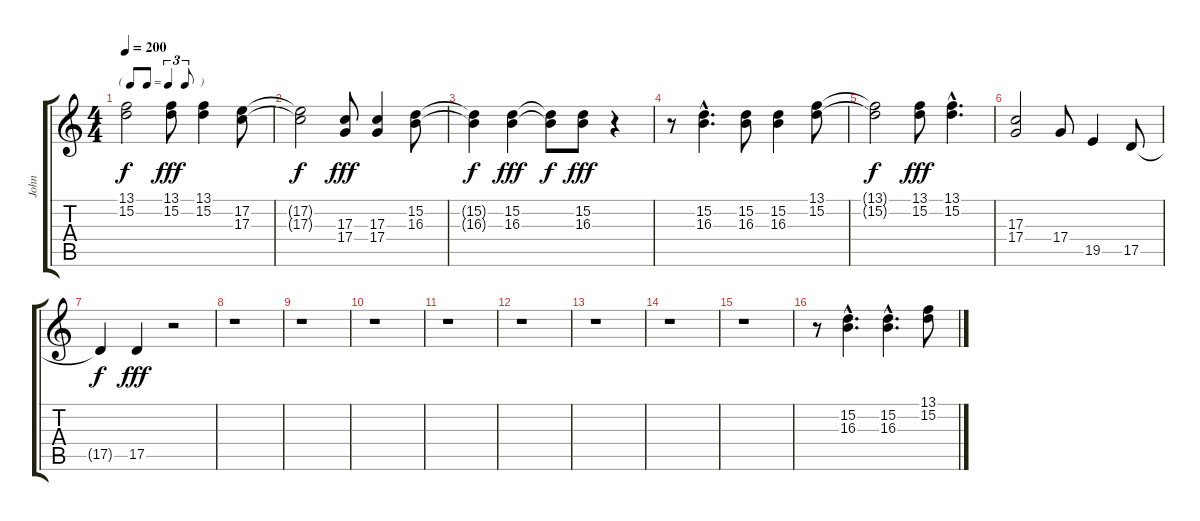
\track ("John" "John") {instrument tenorsax}
\staff {score tabs}
\tuning (E4 B3 G3 D3 A2 E2) {hide}
\ts (4 4)
\tf triplet8th
\tempo 200
\clef g2
\ks c
(13.1{t} 15.2{t}).2{dy f} (13.1 15.2).8{dy fff} (13.1 15.2).4 (17.2 17.3).8 |
(17.2{t} 17.3{t}).2{dy f} (17.3 17.4).8{dy fff} (17.3 17.4).4 (15.2 16.3).8 |
(15.2{t} 16.3{t}).4{dy f} (15.2 16.3).4{dy fff} (15.2{t} 16.3{t}).8{dy f} (15.2 16.3).8{dy fff} r.4 |
r.8 (15.2{hac} 16.3{hac}).4{d} (15.2 16.3).8 (15.2 16.3).4 (13.1 15.2).8 |
(13.1{t} 15.2{t}).2{dy f} (13.1 15.2).8{dy fff} (13.1{hac} 15.2{hac}).4{d} |
(17.3 17.4).2 17.4.8 19.5.4 17.5.8 |
17.5{t}.4{dy f} 17.5.4{dy fff} r.2 |
r.1 |
r.1 |
r.1 |
r.1 |
r.1 |
r.1 |
r.1 |
r.1 |
r.8{volume 14 instrument harmonica} (15.2{hac} 16.3{hac}).4{d} (15.2{hac} 16.3{hac}).4{d} (13.1 15.2).8
